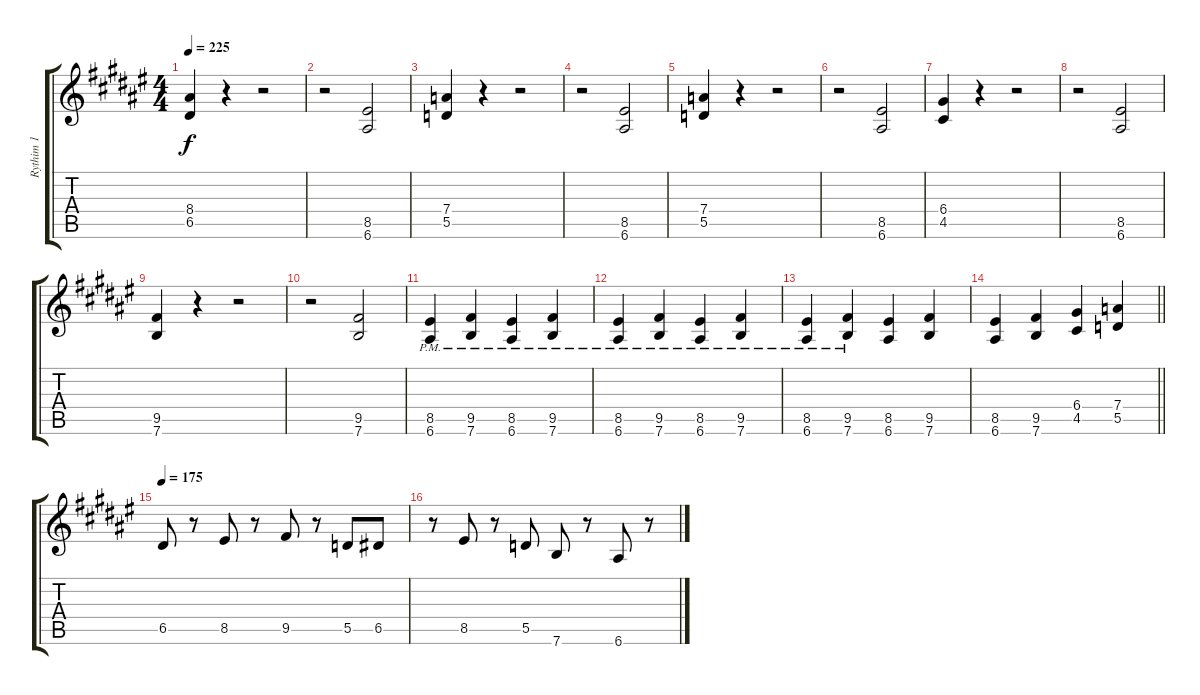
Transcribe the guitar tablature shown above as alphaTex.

\track ("Rythim 1" "Rythim 1") {instrument overdrivenguitar}
\staff {score tabs}
\tuning (E4 B3 G3 D3 A2 E2) {hide}
\ts (4 4)
\tempo 225
\clef g2
\ks f#
(8.4 6.5).4{dy f} r.4 r.2 |
r.2 (8.5 6.6).2 |
(7.4 5.5).4 r.4 r.2 |
r.2 (8.5 6.6).2 |
(7.4 5.5).4 r.4 r.2 |
r.2 (8.5 6.6).2 |
(6.4 4.5).4 r.4 r.2 |
r.2 (8.5 6.6).2 |
(9.5 7.6).4 r.4 r.2 |
r.2 (9.5 7.6).2 |
(8.5 6.6{pm}).4 (9.5 7.6{pm}).4 (8.5 6.6{pm}).4 (9.5 7.6{pm}).4 |
(8.5 6.6{pm}).4 (9.5 7.6{pm}).4 (8.5 6.6{pm}).4 (9.5 7.6{pm}).4 |
(8.5 6.6{pm}).4 (9.5 7.6{pm}).4 (8.5 6.6).4 (9.5 7.6).4 |
\barLineRight lightlight
(8.5 6.6).4 (9.5 7.6).4 (6.4 4.5).4 (7.4 5.5).4 |
\tempo 175
6.5.8 r.8 8.5.8 r.8 9.5.8 r.8 5.5.8 6.5.8 |
r.8 8.5.8 r.8 5.5.8 7.6.8 r.8 6.6.8 r.8
